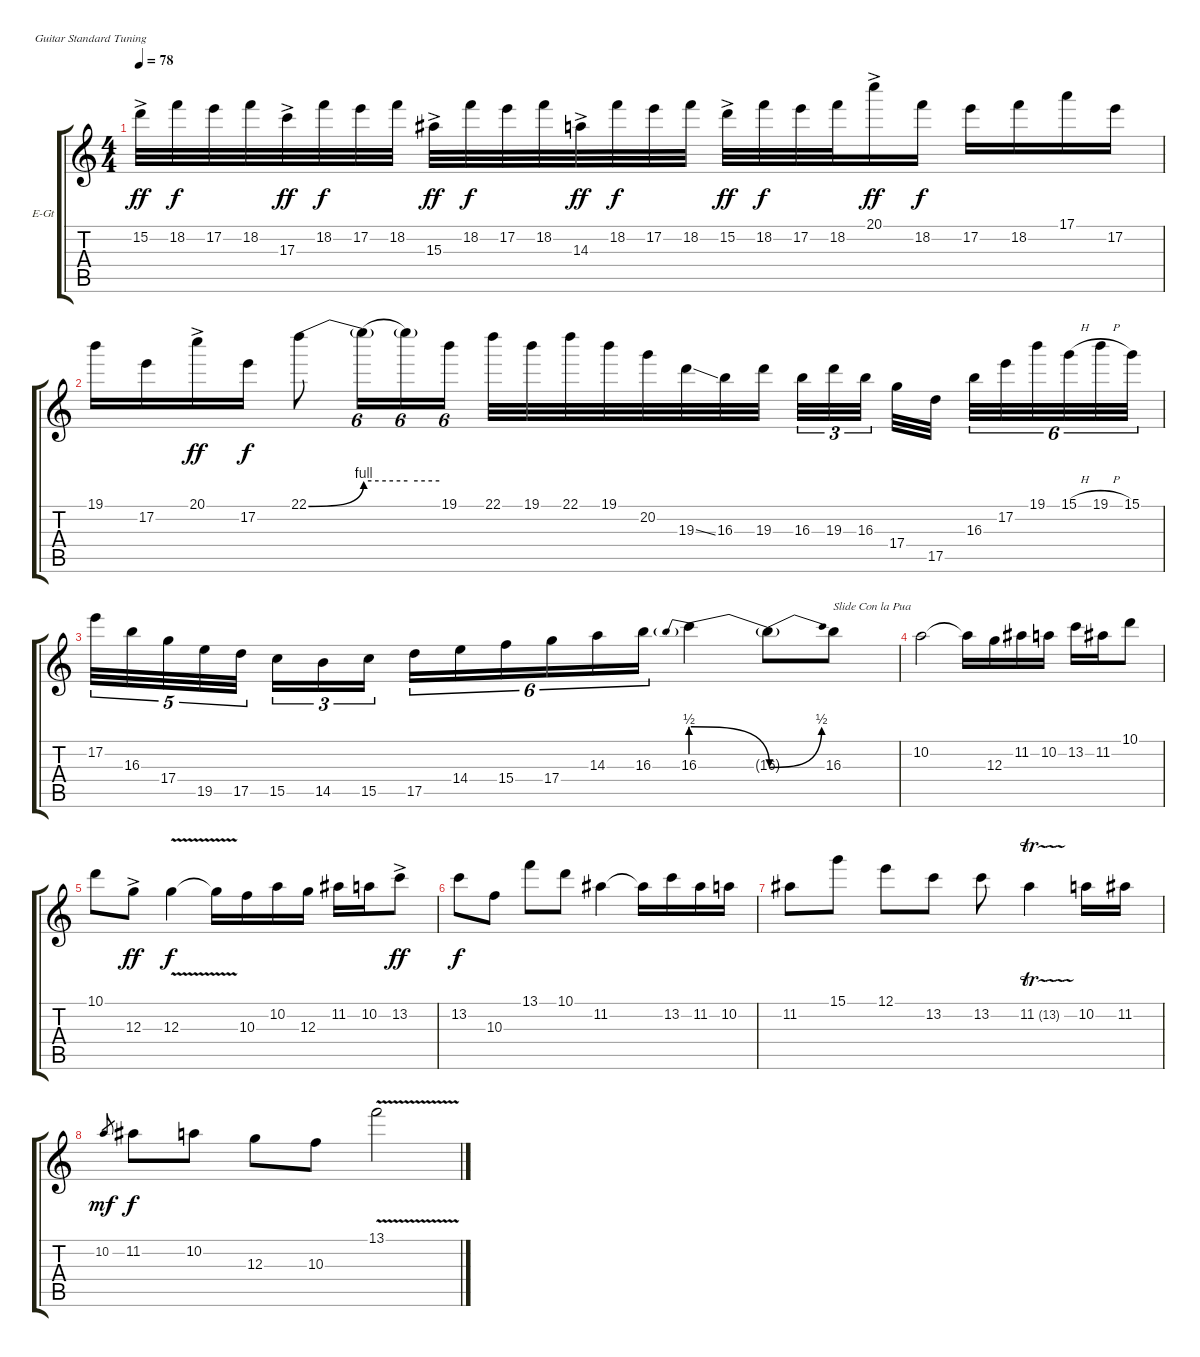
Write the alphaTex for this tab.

\bracketExtendMode groupsimilarinstruments
\firstSystemTrackNameOrientation horizontal
\otherSystemsTrackNameOrientation horizontal
\track ("Solo" "E-Gt") {mute instrument distortionguitar}
\staff {score tabs}
\tuning (E4 B3 G3 D3 A2 E2)
\ts (4 4)
\tempo 78
\clef g2
\ks c
15.2{ac}.32{dy ff} 18.2.32{dy f} 17.2.32 18.2.32 17.3{ac}.32{dy ff} 18.2.32{dy f} 17.2.32 18.2.32 15.3{ac}.32{dy ff} 18.2.32{dy f} 17.2.32 18.2.32 14.3{ac}.32{dy ff} 18.2.32{dy f} 17.2.32 18.2.32 15.2{ac}.32{dy ff} 18.2.32{dy f} 17.2.32 18.2.32 20.1{ac}.16{dy ff} 18.2.16{dy f} 17.2.16 18.2.16 17.1.16 17.2.16 |
19.1.16 17.2.16 20.1{ac}.16{dy ff} 17.2.16{dy f} 22.1{be (bend 0 0 60 4)}.8 22.1{be (hold 0 4 60 4) t}.16{tu (6 4)} 22.1{be (hold 0 4 60 4) t}.16{tu (6 4)} 19.1.16{tu (6 4)} 22.1.32 19.1.32 22.1.32 19.1.32 20.2.32 19.3{ss}.32 16.3.32 19.3.32 16.3.32{tu (3 2)} 19.3.32{tu (3 2)} 16.3.32{tu (3 2)} 17.4.32 17.5.32 16.3.32{tu (6 4)} 17.2.32{tu (6 4)} 19.1.32{tu (6 4)} 15.1{h}.32{tu (6 4)} 19.1{h}.32{tu (6 4)} 15.1.32{tu (6 4)} |
17.2.32{tu (5 4)} 16.3.32{tu (5 4)} 17.4.32{tu (5 4)} 19.5.32{tu (5 4)} 17.5.32{tu (5 4)} 15.5.16{tu (3 2)} 14.5.16{tu (3 2)} 15.5.16{tu (3 2)} 17.5.16{tu (6 4)} 14.4.16{tu (6 4)} 15.4.16{tu (6 4)} 17.4.16{tu (6 4)} 14.3.16{tu (6 4)} 16.3.16{tu (6 4)} 16.3{be (prebendrelease 0 2 60 0)}.4 16.3{be (bend 0 0 60 2) t}.8 16.3.8{txt "Slide Con la Pua"} |
10.2.2 10.2{t}.16 12.3.16 11.2.16 10.2.16 13.2.16 11.2.16 10.1.8 |
10.1.8 12.3{ac}.8{dy ff} 12.3{v}.4{dy f} 12.3{v t}.16 10.3.16 10.2.16 12.3.16 11.2.16 10.2.16 13.2{ac}.8{dy ff} |
13.2.8{dy f} 10.3.8 13.1.8 10.1.8 11.2.4 11.2{t}.16 13.2.16 11.2.16 10.2.16 |
11.2.8 15.1.8 12.1.8 13.2.8 13.2.8 11.2{tr (13 16)}.4 10.2.16 11.2.16 |
10.2.8{gr dy mf} 11.2.8{dy f} 10.2.8 12.3.8 10.3.8 13.1{v}.2
